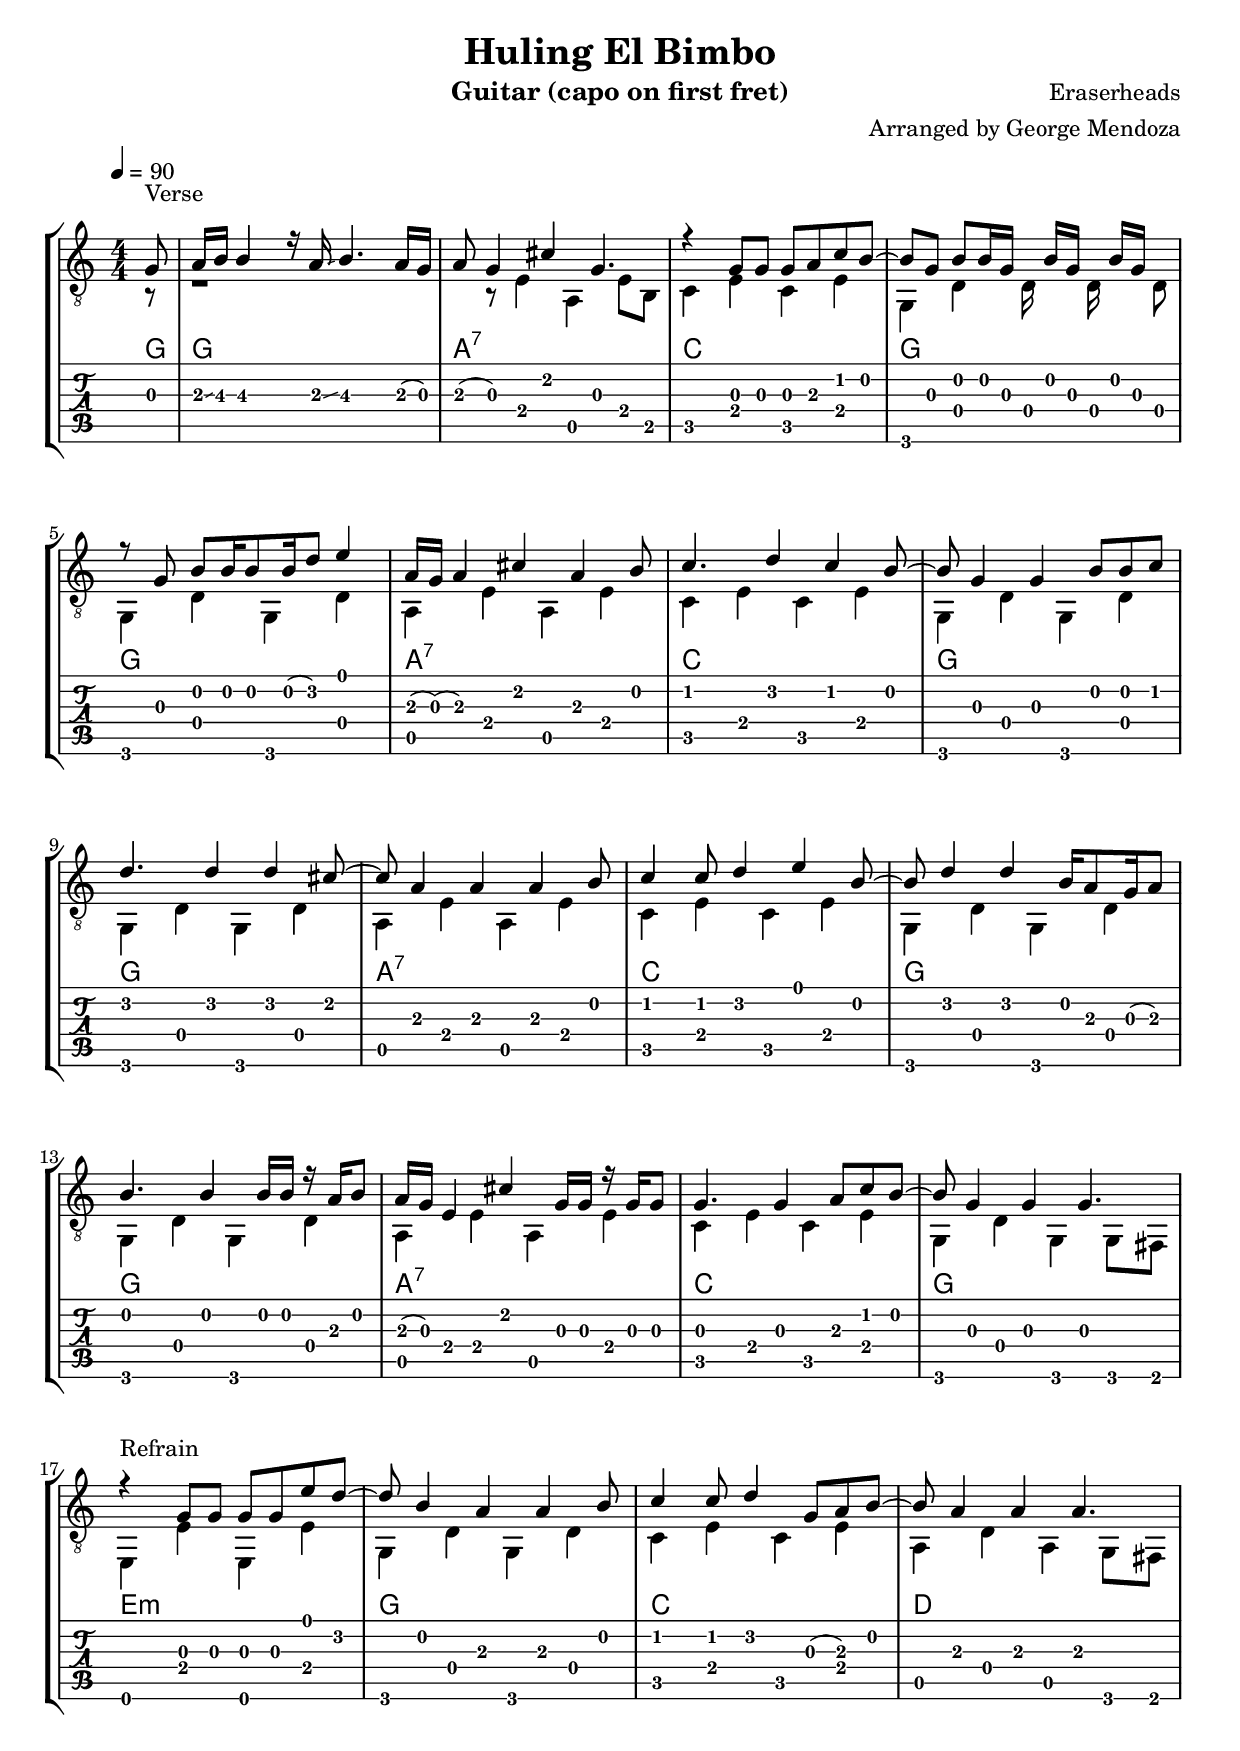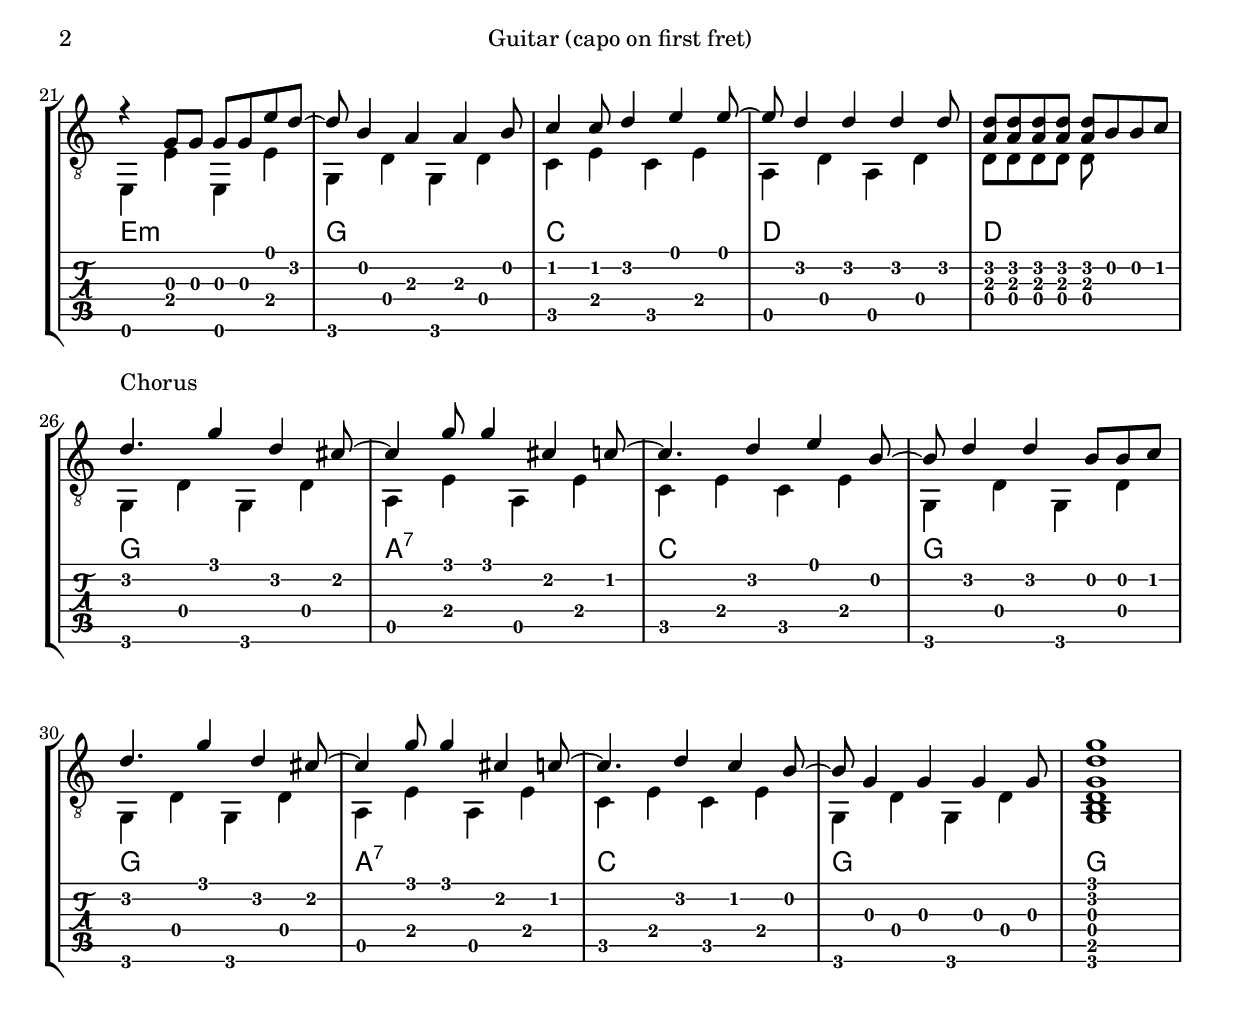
\version "2.12.3"
\include "english.ly"

\paper {
 indent = #0
}

\header {
  title = "Huling El Bimbo"
  composer = "Eraserheads"
  arranger = "Arranged by George Mendoza"
  instrument = "Guitar (capo on first fret)"
}

%-----------------------------------------------------------------------
% Chord Sets

cChordSetG = { \chordmode { g1 } }

cChordSetGEight = { \chordmode { g8 } }

cChordSetC = { \chordmode { c1 } }

cChordSetASeven = { \chordmode { a1:7 } }

cChordSetEm = { \chordmode { e1:m } }

cChordSetD = { \chordmode { d1 } }


%-----------------------------------------------------------------------
% Bars

vOneBarVerseLineOneBarOne = { \partial 8 <g\3>8 }
vTwoBarVerseLineOneBarOne = { \partial 8 r8 }
cBarVerseLineOneBarOne = { \partial 8 \cChordSetGEight }

vOneBarVerseLineOneBarTwo = {  <a\3>16\glissando <b\3>16 <b\3>4 r16 <a\3>16\glissando <b\3>4. <a\3>16( <g\3>16) }
vTwoBarVerseLineOneBarTwo = {  r1 }
cBarVerseLineOneBarTwo = {  \cChordSetG }

vOneBarVerseLineOneBarThree = {  <a\3>8( <g\3>4) <cs'\2>4 <g\3>4. }
vTwoBarVerseLineOneBarThree = {  \skip 8 r8 <e\4>4 <a,\5>4 <e\4>8 <b,\5>8 }
cBarVerseLineOneBarThree = {  \cChordSetASeven }

vOneBarVerseLineOneBarFour = {  r4 <g\3>8 <g\3>8 <g\3>8 <a\3>8 <c'\2>8 <b~\2>8 }
vTwoBarVerseLineOneBarFour = {  <c\5>4 <e\4>4 <c\5>4 <e\4>4 }
cBarVerseLineOneBarFour = {  \cChordSetC }

vOneBarVerseLineOneBarFive = {  <b\2>8 <g\3>8 <b\2>8 <b\2>16 <g\3>16 \skip 16 <b\2>16 <g\3>16 \skip 16 <b\2>16 <g\3>16 \skip 8 }
vTwoBarVerseLineOneBarFive = {  <g,\6>4 <d\4>4 <d\4>16 \skip 16 \skip 16 <d\4>16 \skip 16 \skip 16 <d\4>8 }
cBarVerseLineOneBarFive = {  \cChordSetG }

vOneBarVerseLineTwoBarOne = {  r8 <g\3>8 <b\2>8 <b\2>16 <b\2>8 <b\2>16( <d'\2>8) <e'\1>4 }
vTwoBarVerseLineTwoBarOne = {  <g,\6>4 <d\4>4 <g,\6>4 <d\4>4 }
cBarVerseLineTwoBarOne = {  \cChordSetG }

vOneBarVerseLineTwoBarTwo = {  <a\3>16( <g\3>16)( <a\3>4) <cs'\2>4 <a\3>4 <b\2>8 }
vTwoBarVerseLineTwoBarTwo = {  <a,\5>4 <e\4>4 <a,\5>4 <e\4>4 }
cBarVerseLineTwoBarTwo = {  \cChordSetASeven }

vOneBarVerseLineTwoBarThree = {  <c'\2>4. <d'\2>4 <c'\2>4 <b~\2>8 }
vTwoBarVerseLineTwoBarThree = {  <c\5>4 <e\4>4 <c\5>4 <e\4>4 }
cBarVerseLineTwoBarThree = {  \cChordSetC }

vOneBarVerseLineTwoBarFour = {  <b\2>8 <g\3>4 <g\3>4 <b\2>8 <b\2>8 <c'\2>8 }
vTwoBarVerseLineTwoBarFour = {  <g,\6>4 <d\4>4 <g,\6>4 <d\4>4 }
cBarVerseLineTwoBarFour = {  \cChordSetG }

vOneBarVerseLineThreeBarOne = {  <d'\2>4. <d'\2>4 <d'\2>4 <cs'~\2>8 }
vTwoBarVerseLineThreeBarOne = {  <g,\6>4 <d\4>4 <g,\6>4 <d\4>4 }
cBarVerseLineThreeBarOne = {  \cChordSetG }

vOneBarVerseLineThreeBarTwo = {  <cs'\2>8 <a\3>4 <a\3>4 <a\3>4 <b\2>8 }
vTwoBarVerseLineThreeBarTwo = {  <a,\5>4 <e\4>4 <a,\5>4 <e\4>4 }
cBarVerseLineThreeBarTwo = {  \cChordSetASeven }

vOneBarVerseLineThreeBarThree = {  <c'\2>4 <c'\2>8 <d'\2>4 <e'\1>4 <b~\2>8 }
vTwoBarVerseLineThreeBarThree = {  <c\5>4 <e\4>4 <c\5>4 <e\4>4 }
cBarVerseLineThreeBarThree = {  \cChordSetC }

vOneBarVerseLineThreeBarFour = {  <b\2>8 <d'\2>4 <d'\2>4 <b\2>16 <a\3>8 <g\3>16( <a\3>8) }
vTwoBarVerseLineThreeBarFour = {  <g,\6>4 <d\4>4 <g,\6>4 <d\4>4 }
cBarVerseLineThreeBarFour = {  \cChordSetG }

vOneBarVerseLineFourBarOne = {  <b\2>4. <b\2>4 <b\2>16 <b\2>16 r16 <a\3>16 <b\2>8 }
vTwoBarVerseLineFourBarOne = {  <g,\6>4 <d\4>4 <g,\6>4 <d\4>4 }
cBarVerseLineFourBarOne = {  \cChordSetG }

vOneBarVerseLineFourBarTwo = {  <a\3>16( <g\3>16) <e\4>4 <cs'\2>4 <g\3>16 <g\3>16 r16 <g\3>16 <g\3>8 }
vTwoBarVerseLineFourBarTwo = {  <a,\5>4 <e\4>4 <a,\5>4 <e\4>4 }
cBarVerseLineFourBarTwo = {  \cChordSetASeven }

vOneBarVerseLineFourBarThree = {  <g\3>4. <g\3>4 <a\3>8 <c'\2>8 <b~\2>8 }
vTwoBarVerseLineFourBarThree = {  <c\5>4 <e\4>4 <c\5>4 <e\4>4 }
cBarVerseLineFourBarThree = {  \cChordSetC }

vOneBarVerseLineFourBarFour = {  <b\2>8 <g\3>4 <g\3>4 <g\3>4. }
vTwoBarVerseLineFourBarFour = {  <g,\6>4 <d\4>4 <g,\6>4 <g,\6>8 <fs,\6>8 }
cBarVerseLineFourBarFour = {  \cChordSetG }

vOneBarRefrainLineOneBarOne = {  r4 <g\3>8 <g\3>8 <g\3>8 <g\3>8 <e'\1>8 <d'~\2>8 }
vTwoBarRefrainLineOneBarOne = {  <e,\6>4 <e\4>4 <e,\6>4 <e\4>4 }
cBarRefrainLineOneBarOne = {  \cChordSetEm }

vOneBarRefrainLineOneBarTwo = {  <d'\2>8 <b\2>4 <a\3>4 <a\3>4 <b\2>8 }
vTwoBarRefrainLineOneBarTwo = {  <g,\6>4 <d\4>4 <g,\6>4 <d\4>4 }
cBarRefrainLineOneBarTwo = {  \cChordSetG }

vOneBarRefrainLineOneBarThree = {  <c'\2>4 <c'\2>8 <d'\2>4 <g\3>8( <a\3>8) <b~\2>8 }
vTwoBarRefrainLineOneBarThree = {  <c\5>4 <e\4>4 <c\5>4 <e\4>4 }
cBarRefrainLineOneBarThree = {  \cChordSetC }

vOneBarRefrainLineOneBarFour = {  <b\2>8 <a\3>4 <a\3>4 <a\3>4. }
vTwoBarRefrainLineOneBarFour = {  <a,\5>4 <d\4>4 <a,\5>4 <g,\6>8 <fs,\6>8 }
cBarRefrainLineOneBarFour = {  \cChordSetD }

vOneBarRefrainLineTwoBarOne = {  r4 <g\3>8 <g\3>8 <g\3>8 <g\3>8 <e'\1>8 <d'~\2>8 }
vTwoBarRefrainLineTwoBarOne = {  <e,\6>4 <e\4>4 <e,\6>4 <e\4>4 }
cBarRefrainLineTwoBarOne = {  \cChordSetEm }

vOneBarRefrainLineTwoBarTwo = {  <d'\2>8 <b\2>4 <a\3>4 <a\3>4 <b\2>8 }
vTwoBarRefrainLineTwoBarTwo = {  <g,\6>4 <d\4>4 <g,\6>4 <d\4>4 }
cBarRefrainLineTwoBarTwo = {  \cChordSetG }

vOneBarRefrainLineTwoBarThree = {  <c'\2>4 <c'\2>8 <d'\2>4 <e'\1>4 <e'~\1>8 }
vTwoBarRefrainLineTwoBarThree = {  <c\5>4 <e\4>4 <c\5>4 <e\4>4 }
cBarRefrainLineTwoBarThree = {  \cChordSetC }

vOneBarRefrainLineTwoBarFour = {  <e'\1>8 <d'\2>4 <d'\2>4 <d'\2>4 <d'\2>8 }
vTwoBarRefrainLineTwoBarFour = {  <a,\5>4 <d\4>4 <a,\5>4 <d\4>4 }
cBarRefrainLineTwoBarFour = {  \cChordSetD }

vOneBarRefrainLineTwoBarFive = {  <a\3 d'\2 >8 <a\3 d'\2 >8 <a\3 d'\2 >8 <a\3 d'\2 >8 <a\3 d'\2 >8 <b\2>8 <b\2>8 <c'\2>8 }
vTwoBarRefrainLineTwoBarFive = {  <d\4>8 <d\4>8 <d\4>8 <d\4>8 <d\4>8 \skip 8 \skip 8 \skip 8 }
cBarRefrainLineTwoBarFive = {  \cChordSetD }

vOneBarChorusLineOneBarOne = {  <d'\2>4. <g'\1>4 <d'\2>4 <cs'~\2>8 }
vTwoBarChorusLineOneBarOne = {  <g,\6>4 <d\4>4 <g,\6>4 <d\4>4 }
cBarChorusLineOneBarOne = {  \cChordSetG }

vOneBarChorusLineOneBarTwo = {  <cs'\2>4 <g'\1>8 <g'\1>4 <cs'\2>4 <c'~\2>8 }
vTwoBarChorusLineOneBarTwo = {  <a,\5>4 <e\4>4 <a,\5>4 <e\4>4 }
cBarChorusLineOneBarTwo = {  \cChordSetASeven }

vOneBarChorusLineOneBarThree = {  <c'\2>4. <d'\2>4 <e'\1>4 <b~\2>8 }
vTwoBarChorusLineOneBarThree = {  <c\5>4 <e\4>4 <c\5>4 <e\4>4 }
cBarChorusLineOneBarThree = {  \cChordSetC }

vOneBarChorusLineOneBarFour = {  <b\2>8 <d'\2>4 <d'\2>4 <b\2>8 <b\2>8 <c'\2>8 }
vTwoBarChorusLineOneBarFour = {  <g,\6>4 <d\4>4 <g,\6>4 <d\4>4 }
cBarChorusLineOneBarFour = {  \cChordSetG }

vOneBarChorusLineTwoBarOne = {  <d'\2>4. <g'\1>4 <d'\2>4 <cs'~\2>8 }
vTwoBarChorusLineTwoBarOne = {  <g,\6>4 <d\4>4 <g,\6>4 <d\4>4 }
cBarChorusLineTwoBarOne = {  \cChordSetG }

vOneBarChorusLineTwoBarTwo = {  <cs'\2>4 <g'\1>8 <g'\1>4 <cs'\2>4 <c'~\2>8 }
vTwoBarChorusLineTwoBarTwo = {  <a,\5>4 <e\4>4 <a,\5>4 <e\4>4 }
cBarChorusLineTwoBarTwo = {  \cChordSetASeven }

vOneBarChorusLineTwoBarThree = {  <c'\2>4. <d'\2>4 <c'\2>4 <b~\2>8 }
vTwoBarChorusLineTwoBarThree = {  <c\5>4 <e\4>4 <c\5>4 <e\4>4 }
cBarChorusLineTwoBarThree = {  \cChordSetC }

vOneBarChorusLineTwoBarFour = {  <b\2>8 <g\3>4 <g\3>4 <g\3>4 <g\3>8 }
vTwoBarChorusLineTwoBarFour = {  <g,\6>4 <d\4>4 <g,\6>4 <d\4>4 }
cBarChorusLineTwoBarFour = {  \cChordSetG }

vOneBarChorusLineTwoBarFive = {  <g\3 d'\2 g'\1 >1 }
vTwoBarChorusLineTwoBarFive = {  <g,\6 b,\5 d\4 >1 }
cBarChorusLineTwoBarFive = {  \cChordSetG }


%-----------------------------------------------------------------------
% Lines

vOneLineVerseLineOne = { \vOneBarVerseLineOneBarOne \vOneBarVerseLineOneBarTwo \vOneBarVerseLineOneBarThree \vOneBarVerseLineOneBarFour \vOneBarVerseLineOneBarFive \break }
vTwoLineVerseLineOne = { \vTwoBarVerseLineOneBarOne \vTwoBarVerseLineOneBarTwo \vTwoBarVerseLineOneBarThree \vTwoBarVerseLineOneBarFour \vTwoBarVerseLineOneBarFive \break }
cLineVerseLineOne = { \cBarVerseLineOneBarOne \cBarVerseLineOneBarTwo \cBarVerseLineOneBarThree \cBarVerseLineOneBarFour \cBarVerseLineOneBarFive }

vOneLineVerseLineTwo = { \vOneBarVerseLineTwoBarOne \vOneBarVerseLineTwoBarTwo \vOneBarVerseLineTwoBarThree \vOneBarVerseLineTwoBarFour \break }
vTwoLineVerseLineTwo = { \vTwoBarVerseLineTwoBarOne \vTwoBarVerseLineTwoBarTwo \vTwoBarVerseLineTwoBarThree \vTwoBarVerseLineTwoBarFour \break }
cLineVerseLineTwo = { \cBarVerseLineTwoBarOne \cBarVerseLineTwoBarTwo \cBarVerseLineTwoBarThree \cBarVerseLineTwoBarFour }

vOneLineVerseLineThree = { \vOneBarVerseLineThreeBarOne \vOneBarVerseLineThreeBarTwo \vOneBarVerseLineThreeBarThree \vOneBarVerseLineThreeBarFour \break }
vTwoLineVerseLineThree = { \vTwoBarVerseLineThreeBarOne \vTwoBarVerseLineThreeBarTwo \vTwoBarVerseLineThreeBarThree \vTwoBarVerseLineThreeBarFour \break }
cLineVerseLineThree = { \cBarVerseLineThreeBarOne \cBarVerseLineThreeBarTwo \cBarVerseLineThreeBarThree \cBarVerseLineThreeBarFour }

vOneLineVerseLineFour = { \vOneBarVerseLineFourBarOne \vOneBarVerseLineFourBarTwo \vOneBarVerseLineFourBarThree \vOneBarVerseLineFourBarFour \break }
vTwoLineVerseLineFour = { \vTwoBarVerseLineFourBarOne \vTwoBarVerseLineFourBarTwo \vTwoBarVerseLineFourBarThree \vTwoBarVerseLineFourBarFour \break }
cLineVerseLineFour = { \cBarVerseLineFourBarOne \cBarVerseLineFourBarTwo \cBarVerseLineFourBarThree \cBarVerseLineFourBarFour }

vOneLineRefrainLineOne = { \vOneBarRefrainLineOneBarOne \vOneBarRefrainLineOneBarTwo \vOneBarRefrainLineOneBarThree \vOneBarRefrainLineOneBarFour \break }
vTwoLineRefrainLineOne = { \vTwoBarRefrainLineOneBarOne \vTwoBarRefrainLineOneBarTwo \vTwoBarRefrainLineOneBarThree \vTwoBarRefrainLineOneBarFour \break }
cLineRefrainLineOne = { \cBarRefrainLineOneBarOne \cBarRefrainLineOneBarTwo \cBarRefrainLineOneBarThree \cBarRefrainLineOneBarFour }

vOneLineRefrainLineTwo = { \vOneBarRefrainLineTwoBarOne \vOneBarRefrainLineTwoBarTwo \vOneBarRefrainLineTwoBarThree \vOneBarRefrainLineTwoBarFour \vOneBarRefrainLineTwoBarFive \break }
vTwoLineRefrainLineTwo = { \vTwoBarRefrainLineTwoBarOne \vTwoBarRefrainLineTwoBarTwo \vTwoBarRefrainLineTwoBarThree \vTwoBarRefrainLineTwoBarFour \vTwoBarRefrainLineTwoBarFive \break }
cLineRefrainLineTwo = { \cBarRefrainLineTwoBarOne \cBarRefrainLineTwoBarTwo \cBarRefrainLineTwoBarThree \cBarRefrainLineTwoBarFour \cBarRefrainLineTwoBarFive }

vOneLineChorusLineOne = { \vOneBarChorusLineOneBarOne \vOneBarChorusLineOneBarTwo \vOneBarChorusLineOneBarThree \vOneBarChorusLineOneBarFour \break }
vTwoLineChorusLineOne = { \vTwoBarChorusLineOneBarOne \vTwoBarChorusLineOneBarTwo \vTwoBarChorusLineOneBarThree \vTwoBarChorusLineOneBarFour \break }
cLineChorusLineOne = { \cBarChorusLineOneBarOne \cBarChorusLineOneBarTwo \cBarChorusLineOneBarThree \cBarChorusLineOneBarFour }

vOneLineChorusLineTwo = { \vOneBarChorusLineTwoBarOne \vOneBarChorusLineTwoBarTwo \vOneBarChorusLineTwoBarThree \vOneBarChorusLineTwoBarFour \vOneBarChorusLineTwoBarFive \break }
vTwoLineChorusLineTwo = { \vTwoBarChorusLineTwoBarOne \vTwoBarChorusLineTwoBarTwo \vTwoBarChorusLineTwoBarThree \vTwoBarChorusLineTwoBarFour \vTwoBarChorusLineTwoBarFive \break }
cLineChorusLineTwo = { \cBarChorusLineTwoBarOne \cBarChorusLineTwoBarTwo \cBarChorusLineTwoBarThree \cBarChorusLineTwoBarFour \cBarChorusLineTwoBarFive }


%-----------------------------------------------------------------------
% Stanzas

vOneStanzaVerse = { \vOneLineVerseLineOne \vOneLineVerseLineTwo \vOneLineVerseLineThree \vOneLineVerseLineFour }
vTwoStanzaVerse = { \vTwoLineVerseLineOne \vTwoLineVerseLineTwo \vTwoLineVerseLineThree \vTwoLineVerseLineFour }
cStanzaVerse = { \cLineVerseLineOne \cLineVerseLineTwo \cLineVerseLineThree \cLineVerseLineFour }
sStanzaVerse = { r8^"Verse" r1 r1 r1 r1 r1 r1 r1 r1 r1 r1 r1 r1 r1 r1 r1 r1 }

vOneStanzaRefrain = { \vOneLineRefrainLineOne \vOneLineRefrainLineTwo }
vTwoStanzaRefrain = { \vTwoLineRefrainLineOne \vTwoLineRefrainLineTwo }
cStanzaRefrain = { \cLineRefrainLineOne \cLineRefrainLineTwo }
sStanzaRefrain = { r1^"Refrain" r1 r1 r1 r1 r1 r1 r1 r1 }

vOneStanzaChorus = { \vOneLineChorusLineOne \vOneLineChorusLineTwo }
vTwoStanzaChorus = { \vTwoLineChorusLineOne \vTwoLineChorusLineTwo }
cStanzaChorus = { \cLineChorusLineOne \cLineChorusLineTwo }
sStanzaChorus = { r1^"Chorus" r1 r1 r1 r1 r1 r1 r1 r1 }


%-----------------------------------------------------------------------
% Scores

vOneScoreTabOneScoreOne = { \vOneStanzaVerse \vOneStanzaRefrain \vOneStanzaChorus }
vTwoScoreTabOneScoreOne = { \vTwoStanzaVerse \vTwoStanzaRefrain \vTwoStanzaChorus }
cScoreTabOneScoreOne = { \cStanzaVerse \cStanzaRefrain \cStanzaChorus }
sScoreTabOneScoreOne = { \sStanzaVerse \sStanzaRefrain \sStanzaChorus }


%-----------------------------------------------------------------------
% Voices

vOne = {
  \transposition cs''
  \vOneScoreTabOneScoreOne
}

vTwo = {
  \transposition cs'
  \vTwoScoreTabOneScoreOne
}


%-----------------------------------------------------------------------
% Stanza Headings

stanzaHeadings = { 
\sScoreTabOneScoreOne 
}

%-----------------------------------------------------------------------
% Chord Headings

chordHeadings = { \cScoreTabOneScoreOne }

%-----------------------------------------------------------------------

\score {
  \new StaffGroup <<
    \new Staff <<
      
      \tempo 4 = 90

      \clef "treble_8"

      \new ChordNames {
        \chordHeadings
      }

      \new Voice \with { \remove Rest_engraver } {
        \stanzaHeadings
      }

      \new Voice {
        
        \voiceOne
        \vOne
      }
      \new Voice {
        
        \voiceTwo
        \vTwo
      }
    >>

    \new TabStaff <<
      
      \new TabVoice {
        \slurUp
        \vOne
      }
      \new TabVoice {
        \slurUp
        \vTwo
      }
    >>
  >>

  \layout {
    \context { \Staff
      \override TimeSignature #'style = #'numbered
      \override StringNumber #'transparent = ##t
    }
    \context { \TabStaff
      \override TimeSignature #'style = #'numbered
    }
    \context { \Voice
      \remove Slur_engraver
    }
    \context { \TabVoice
      \remove Dots_engraver
      \remove Stem_engraver
      \remove Rest_engraver
    }
  }
}

% showLastLength = R1*4
\score {
  \new Staff \with {midiInstrument = #"acoustic guitar (nylon)"} <<
    \tempo 4 = 90

    \clef "treble_8"

    \new Voice {
      \unfoldRepeats {
        \vOne
      }
    }
    \new Voice {
      \unfoldRepeats {
        \vTwo
      }
    }
  >>

  \midi {}
}
